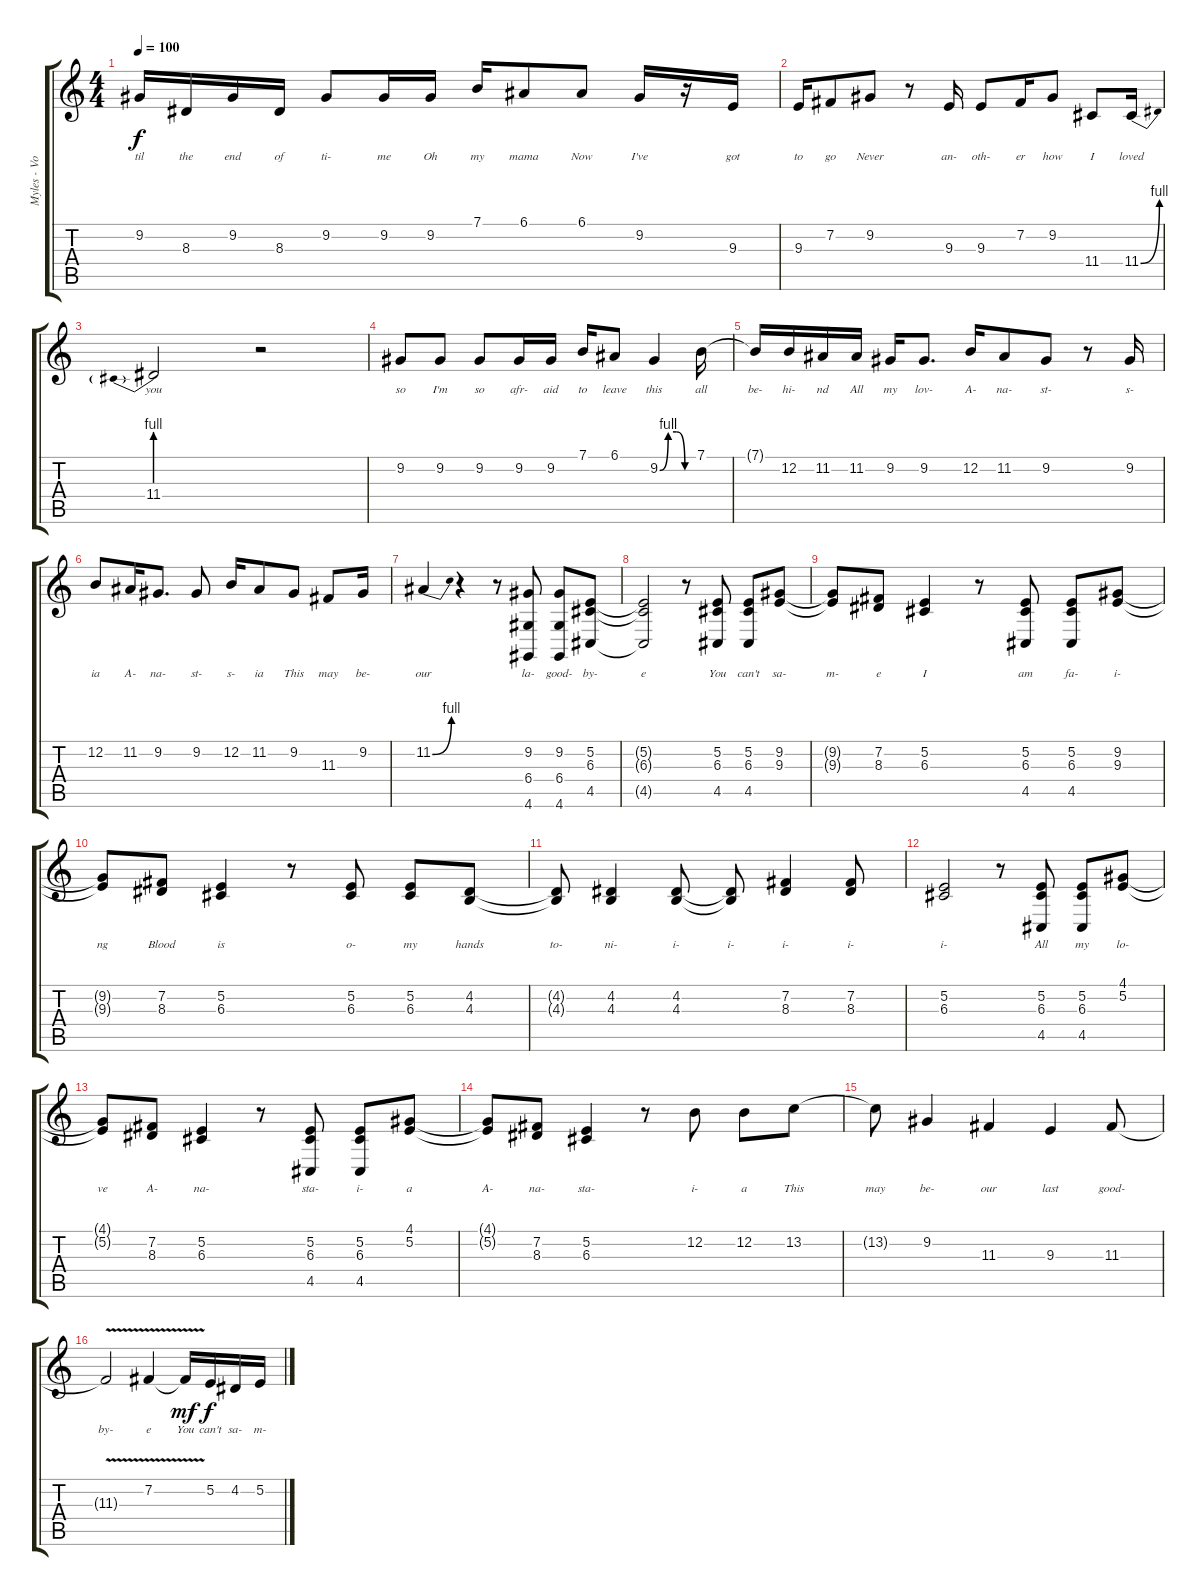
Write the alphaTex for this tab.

\track ("Myles - Voice" "Myles - Vo") {mute instrument synthbrass1}
\staff {score tabs}
\tuning (E4 B3 G3 D3 A2 E2) {hide}
\ts (4 4)
\tempo 100
\clef g2
\ks c
9.2.16{lyrics (0 "til") lyrics (1 "") lyrics (2 "") lyrics (3 "") lyrics (4 "") dy f} 8.3.16{lyrics (0 "the") lyrics (1 "") lyrics (2 "") lyrics (3 "") lyrics (4 "")} 9.2.16{lyrics (0 "end") lyrics (1 "") lyrics (2 "") lyrics (3 "") lyrics (4 "")} 8.3.16{lyrics (0 "of") lyrics (1 "") lyrics (2 "") lyrics (3 "") lyrics (4 "")} 9.2.8{lyrics (0 "ti-") lyrics (1 "") lyrics (2 "") lyrics (3 "") lyrics (4 "")} 9.2.16{lyrics (0 "me") lyrics (1 "") lyrics (2 "") lyrics (3 "") lyrics (4 "")} 9.2.16{lyrics (0 "Oh") lyrics (1 "") lyrics (2 "") lyrics (3 "") lyrics (4 "")} 7.1.16{lyrics (0 "my") lyrics (1 "") lyrics (2 "") lyrics (3 "") lyrics (4 "")} 6.1.8{lyrics (0 "mama") lyrics (1 "") lyrics (2 "") lyrics (3 "") lyrics (4 "")} 6.1.8{lyrics (0 "Now") lyrics (1 "") lyrics (2 "") lyrics (3 "") lyrics (4 "")} 9.2.16{lyrics (0 "I've") lyrics (1 "") lyrics (2 "") lyrics (3 "") lyrics (4 "")} r.16 9.3.16{lyrics (0 "got") lyrics (1 "") lyrics (2 "") lyrics (3 "") lyrics (4 "")} |
9.3.16{lyrics (0 "to") lyrics (1 "") lyrics (2 "") lyrics (3 "") lyrics (4 "")} 7.2.8{lyrics (0 "go") lyrics (1 "") lyrics (2 "") lyrics (3 "") lyrics (4 "")} 9.2.8{lyrics (0 "Never") lyrics (1 "") lyrics (2 "") lyrics (3 "") lyrics (4 "")} r.8 9.3.16{lyrics (0 "an-") lyrics (1 "") lyrics (2 "") lyrics (3 "") lyrics (4 "")} 9.3.8{lyrics (0 "oth-") lyrics (1 "") lyrics (2 "") lyrics (3 "") lyrics (4 "")} 7.2.16{lyrics (0 "er") lyrics (1 "") lyrics (2 "") lyrics (3 "") lyrics (4 "")} 9.2.8{lyrics (0 "how") lyrics (1 "") lyrics (2 "") lyrics (3 "") lyrics (4 "")} 11.4.8{lyrics (0 "I") lyrics (1 "") lyrics (2 "") lyrics (3 "") lyrics (4 "")} 11.4{be (bend 0 0 60 4)}.16{lyrics (0 "loved") lyrics (1 "") lyrics (2 "") lyrics (3 "") lyrics (4 "")} |
11.4{be (prebend 0 4 60 4)}.2{lyrics (0 "you") lyrics (1 "") lyrics (2 "") lyrics (3 "") lyrics (4 "")} r.2 |
9.2.8{lyrics (0 "so") lyrics (1 "") lyrics (2 "") lyrics (3 "") lyrics (4 "")} 9.2.8{lyrics (0 "I'm") lyrics (1 "") lyrics (2 "") lyrics (3 "") lyrics (4 "")} 9.2.8{lyrics (0 "so") lyrics (1 "") lyrics (2 "") lyrics (3 "") lyrics (4 "")} 9.2.16{lyrics (0 "afr-") lyrics (1 "") lyrics (2 "") lyrics (3 "") lyrics (4 "")} 9.2.16{lyrics (0 "aid") lyrics (1 "") lyrics (2 "") lyrics (3 "") lyrics (4 "")} 7.1.16{lyrics (0 "to") lyrics (1 "") lyrics (2 "") lyrics (3 "") lyrics (4 "")} 6.1.8{lyrics (0 "leave") lyrics (1 "") lyrics (2 "") lyrics (3 "") lyrics (4 "")} 9.2{be (custom 0 0 15 4 30 4 45 0 60 0)}.4{lyrics (0 "this") lyrics (1 "") lyrics (2 "") lyrics (3 "") lyrics (4 "")} 7.1.16{lyrics (0 "all") lyrics (1 "") lyrics (2 "") lyrics (3 "") lyrics (4 "")} |
7.1{t}.16{lyrics (0 "be-") lyrics (1 "") lyrics (2 "") lyrics (3 "") lyrics (4 "")} 12.2.16{lyrics (0 "hi-") lyrics (1 "") lyrics (2 "") lyrics (3 "") lyrics (4 "")} 11.2.16{lyrics (0 "nd") lyrics (1 "") lyrics (2 "") lyrics (3 "") lyrics (4 "")} 11.2.16{lyrics (0 "All") lyrics (1 "") lyrics (2 "") lyrics (3 "") lyrics (4 "")} 9.2.16{lyrics (0 "my") lyrics (1 "") lyrics (2 "") lyrics (3 "") lyrics (4 "")} 9.2.8{d lyrics (0 "lov-") lyrics (1 "") lyrics (2 "") lyrics (3 "") lyrics (4 "")} 12.2.16{lyrics (0 "A-") lyrics (1 "") lyrics (2 "") lyrics (3 "") lyrics (4 "")} 11.2.8{lyrics (0 "na-") lyrics (1 "") lyrics (2 "") lyrics (3 "") lyrics (4 "")} 9.2.8{lyrics (0 "st-") lyrics (1 "") lyrics (2 "") lyrics (3 "") lyrics (4 "")} r.8 9.2.16{lyrics (0 "s-") lyrics (1 "") lyrics (2 "") lyrics (3 "") lyrics (4 "")} |
12.2.8{lyrics (0 "ia") lyrics (1 "") lyrics (2 "") lyrics (3 "") lyrics (4 "")} 11.2.16{lyrics (0 "A-") lyrics (1 "") lyrics (2 "") lyrics (3 "") lyrics (4 "")} 9.2.8{d lyrics (0 "na-") lyrics (1 "") lyrics (2 "") lyrics (3 "") lyrics (4 "")} 9.2.8{lyrics (0 "st-") lyrics (1 "") lyrics (2 "") lyrics (3 "") lyrics (4 "")} 12.2.16{lyrics (0 "s-") lyrics (1 "") lyrics (2 "") lyrics (3 "") lyrics (4 "")} 11.2.8{lyrics (0 "ia") lyrics (1 "") lyrics (2 "") lyrics (3 "") lyrics (4 "")} 9.2.8{lyrics (0 "This") lyrics (1 "") lyrics (2 "") lyrics (3 "") lyrics (4 "")} 11.3.8{lyrics (0 "may") lyrics (1 "") lyrics (2 "") lyrics (3 "") lyrics (4 "")} 9.2.16{lyrics (0 "be-") lyrics (1 "") lyrics (2 "") lyrics (3 "") lyrics (4 "")} |
11.2{be (bend 0 0 60 4)}.4{lyrics (0 "our") lyrics (1 "") lyrics (2 "") lyrics (3 "") lyrics (4 "")} r.4 r.8 (9.2 6.4 4.6).8{lyrics (0 "la-") lyrics (1 "") lyrics (2 "") lyrics (3 "") lyrics (4 "")} (9.2 6.4 4.6).8{lyrics (0 "good-") lyrics (1 "") lyrics (2 "") lyrics (3 "") lyrics (4 "")} (5.2 6.3 4.5).8{lyrics (0 "by-") lyrics (1 "") lyrics (2 "") lyrics (3 "") lyrics (4 "")} |
(5.2{t} 6.3{t} 4.5{t}).2{lyrics (0 "e") lyrics (1 "") lyrics (2 "") lyrics (3 "") lyrics (4 "")} r.8 (5.2 6.3 4.5).8{lyrics (0 "You") lyrics (1 "") lyrics (2 "") lyrics (3 "") lyrics (4 "")} (5.2 6.3 4.5).8{lyrics (0 "can't") lyrics (1 "") lyrics (2 "") lyrics (3 "") lyrics (4 "")} (9.2 9.3).8{lyrics (0 "sa-") lyrics (1 "") lyrics (2 "") lyrics (3 "") lyrics (4 "")} |
(9.2{t} 9.3{t}).8{lyrics (0 "m-") lyrics (1 "") lyrics (2 "") lyrics (3 "") lyrics (4 "")} (7.2 8.3).8{lyrics (0 "e") lyrics (1 "") lyrics (2 "") lyrics (3 "") lyrics (4 "")} (5.2 6.3).4{lyrics (0 "I") lyrics (1 "") lyrics (2 "") lyrics (3 "") lyrics (4 "")} r.8 (5.2 6.3 4.5).8{lyrics (0 "am") lyrics (1 "") lyrics (2 "") lyrics (3 "") lyrics (4 "")} (5.2 6.3 4.5).8{lyrics (0 "fa-") lyrics (1 "") lyrics (2 "") lyrics (3 "") lyrics (4 "")} (9.2 9.3).8{lyrics (0 "i-") lyrics (1 "") lyrics (2 "") lyrics (3 "") lyrics (4 "")} |
(9.2{t} 9.3{t}).8{lyrics (0 "ng") lyrics (1 "") lyrics (2 "") lyrics (3 "") lyrics (4 "")} (7.2 8.3).8{lyrics (0 "Blood") lyrics (1 "") lyrics (2 "") lyrics (3 "") lyrics (4 "")} (5.2 6.3).4{lyrics (0 "is") lyrics (1 "") lyrics (2 "") lyrics (3 "") lyrics (4 "")} r.8 (5.2 6.3).8{lyrics (0 "o-") lyrics (1 "") lyrics (2 "") lyrics (3 "") lyrics (4 "")} (5.2 6.3).8{lyrics (0 "my") lyrics (1 "") lyrics (2 "") lyrics (3 "") lyrics (4 "")} (4.2 4.3).8{lyrics (0 "hands") lyrics (1 "") lyrics (2 "") lyrics (3 "") lyrics (4 "")} |
(4.2{t} 4.3{t}).8{lyrics (0 "to-") lyrics (1 "") lyrics (2 "") lyrics (3 "") lyrics (4 "")} (4.2 4.3).4{lyrics (0 "ni-") lyrics (1 "") lyrics (2 "") lyrics (3 "") lyrics (4 "")} (4.2 4.3).8{lyrics (0 "i-") lyrics (1 "") lyrics (2 "") lyrics (3 "") lyrics (4 "")} (4.2{t} 4.3{t}).8{lyrics (0 "i-") lyrics (1 "") lyrics (2 "") lyrics (3 "") lyrics (4 "")} (7.2 8.3).4{lyrics (0 "i-") lyrics (1 "") lyrics (2 "") lyrics (3 "") lyrics (4 "")} (7.2 8.3).8{lyrics (0 "i-") lyrics (1 "") lyrics (2 "") lyrics (3 "") lyrics (4 "")} |
(5.2 6.3).2{lyrics (0 "i-") lyrics (1 "") lyrics (2 "") lyrics (3 "") lyrics (4 "")} r.8 (5.2 6.3 4.5).8{lyrics (0 "All") lyrics (1 "") lyrics (2 "") lyrics (3 "") lyrics (4 "")} (5.2 6.3 4.5).8{lyrics (0 "my") lyrics (1 "") lyrics (2 "") lyrics (3 "") lyrics (4 "")} (4.1 5.2).8{lyrics (0 "lo-") lyrics (1 "") lyrics (2 "") lyrics (3 "") lyrics (4 "")} |
(4.1{t} 5.2{t}).8{lyrics (0 "ve") lyrics (1 "") lyrics (2 "") lyrics (3 "") lyrics (4 "")} (7.2 8.3).8{lyrics (0 "A-") lyrics (1 "") lyrics (2 "") lyrics (3 "") lyrics (4 "")} (5.2 6.3).4{lyrics (0 "na-") lyrics (1 "") lyrics (2 "") lyrics (3 "") lyrics (4 "")} r.8 (5.2 6.3 4.5).8{lyrics (0 "sta-") lyrics (1 "") lyrics (2 "") lyrics (3 "") lyrics (4 "")} (5.2 6.3 4.5).8{lyrics (0 "i-") lyrics (1 "") lyrics (2 "") lyrics (3 "") lyrics (4 "")} (4.1 5.2).8{lyrics (0 "a") lyrics (1 "") lyrics (2 "") lyrics (3 "") lyrics (4 "")} |
(4.1{t} 5.2{t}).8{lyrics (0 "A-") lyrics (1 "") lyrics (2 "") lyrics (3 "") lyrics (4 "")} (7.2 8.3).8{lyrics (0 "na-") lyrics (1 "") lyrics (2 "") lyrics (3 "") lyrics (4 "")} (5.2 6.3).4{lyrics (0 "sta-") lyrics (1 "") lyrics (2 "") lyrics (3 "") lyrics (4 "")} r.8 12.2.8{lyrics (0 "i-") lyrics (1 "") lyrics (2 "") lyrics (3 "") lyrics (4 "")} 12.2.8{lyrics (0 "a") lyrics (1 "") lyrics (2 "") lyrics (3 "") lyrics (4 "")} 13.2.8{lyrics (0 "This") lyrics (1 "") lyrics (2 "") lyrics (3 "") lyrics (4 "")} |
13.2{t}.8{lyrics (0 "may") lyrics (1 "") lyrics (2 "") lyrics (3 "") lyrics (4 "")} 9.2.4{lyrics (0 "be-") lyrics (1 "") lyrics (2 "") lyrics (3 "") lyrics (4 "")} 11.3.4{lyrics (0 "our") lyrics (1 "") lyrics (2 "") lyrics (3 "") lyrics (4 "")} 9.3.4{lyrics (0 "last") lyrics (1 "") lyrics (2 "") lyrics (3 "") lyrics (4 "")} 11.3.8{lyrics (0 "good-") lyrics (1 "") lyrics (2 "") lyrics (3 "") lyrics (4 "")} |
11.3{v t}.2{lyrics (0 "by-") lyrics (1 "") lyrics (2 "") lyrics (3 "") lyrics (4 "")} 7.2{v}.4{lyrics (0 "e") lyrics (1 "") lyrics (2 "") lyrics (3 "") lyrics (4 "")} 7.2{v t}.16{lyrics (0 "You") lyrics (1 "") lyrics (2 "") lyrics (3 "") lyrics (4 "") dy mf} 5.2.16{lyrics (0 "can't") lyrics (1 "") lyrics (2 "") lyrics (3 "") lyrics (4 "") dy f} 4.2.16{lyrics (0 "sa-") lyrics (1 "") lyrics (2 "") lyrics (3 "") lyrics (4 "")} 5.2.16{lyrics (0 "m-") lyrics (1 "") lyrics (2 "") lyrics (3 "") lyrics (4 "")}
